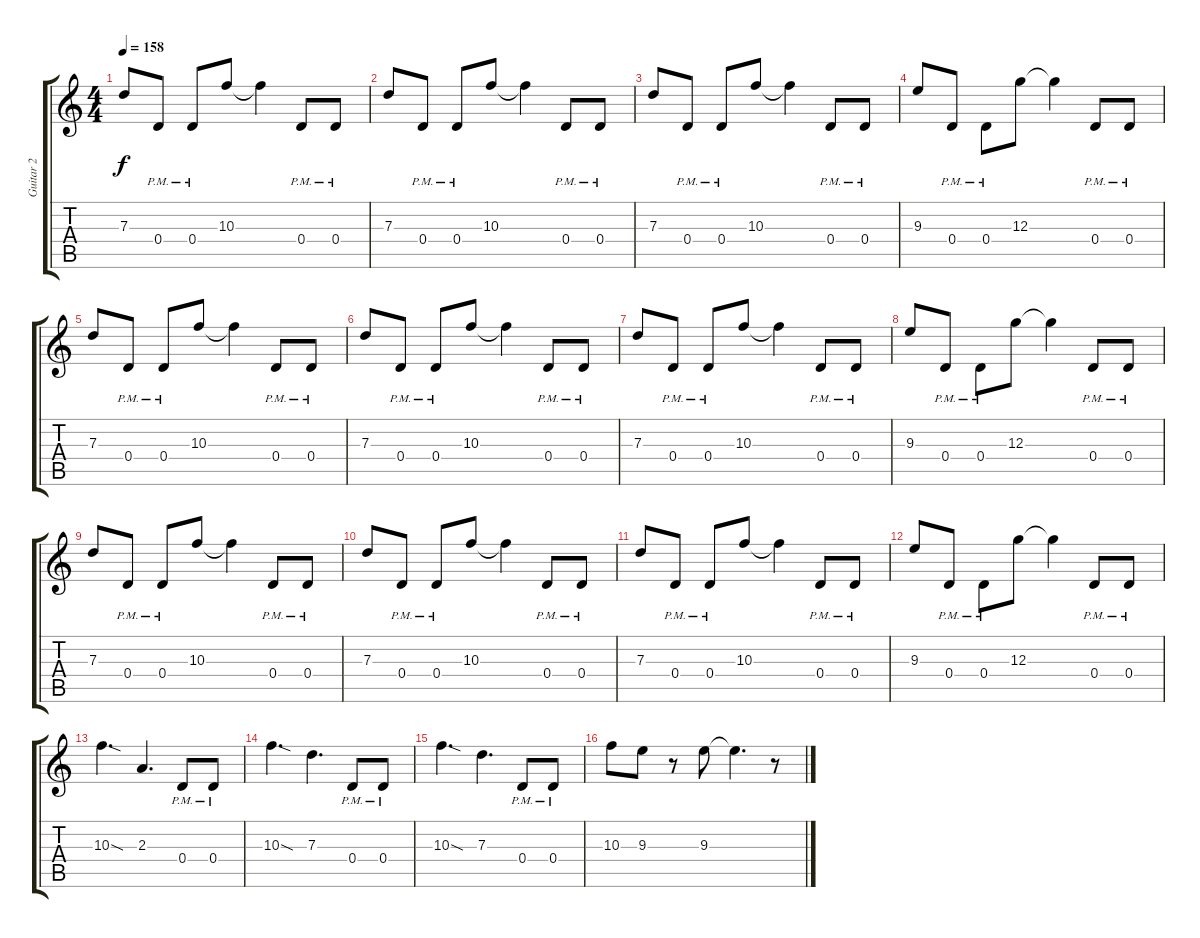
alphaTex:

\track ("Guitar 2" "Guitar 2") {instrument distortionguitar}
\staff {score tabs}
\tuning (E4 B3 G3 D3 A2 E2) {hide}
\ts (4 4)
\tempo 158
\clef g2
\ks c
7.3.8{dy f} 0.4{pm}.8 0.4{pm}.8 10.3.8 10.3{t}.4 0.4{pm}.8 0.4{pm}.8 |
7.3.8 0.4{pm}.8 0.4{pm}.8 10.3.8 10.3{t}.4 0.4{pm}.8 0.4{pm}.8 |
7.3.8 0.4{pm}.8 0.4{pm}.8 10.3.8 10.3{t}.4 0.4{pm}.8 0.4{pm}.8 |
9.3.8 0.4{pm}.8 0.4{pm}.8 12.3.8 12.3{t}.4 0.4{pm}.8 0.4{pm}.8 |
7.3.8 0.4{pm}.8 0.4{pm}.8 10.3.8 10.3{t}.4 0.4{pm}.8 0.4{pm}.8 |
7.3.8 0.4{pm}.8 0.4{pm}.8 10.3.8 10.3{t}.4 0.4{pm}.8 0.4{pm}.8 |
7.3.8 0.4{pm}.8 0.4{pm}.8 10.3.8 10.3{t}.4 0.4{pm}.8 0.4{pm}.8 |
9.3.8 0.4{pm}.8 0.4{pm}.8 12.3.8 12.3{t}.4 0.4{pm}.8 0.4{pm}.8 |
7.3.8 0.4{pm}.8 0.4{pm}.8 10.3.8 10.3{t}.4 0.4{pm}.8 0.4{pm}.8 |
7.3.8 0.4{pm}.8 0.4{pm}.8 10.3.8 10.3{t}.4 0.4{pm}.8 0.4{pm}.8 |
7.3.8 0.4{pm}.8 0.4{pm}.8 10.3.8 10.3{t}.4 0.4{pm}.8 0.4{pm}.8 |
9.3.8 0.4{pm}.8 0.4{pm}.8 12.3.8 12.3{t}.4 0.4{pm}.8 0.4{pm}.8 |
10.3{sod}.4{d} 2.3.4{d} 0.4{pm}.8 0.4{pm}.8 |
10.3{sod}.4{d} 7.3.4{d} 0.4{pm}.8 0.4{pm}.8 |
10.3{sod}.4{d} 7.3.4{d} 0.4{pm}.8 0.4{pm}.8 |
10.3.8 9.3.8 r.8 9.3.8 9.3{t}.4{d} r.8
